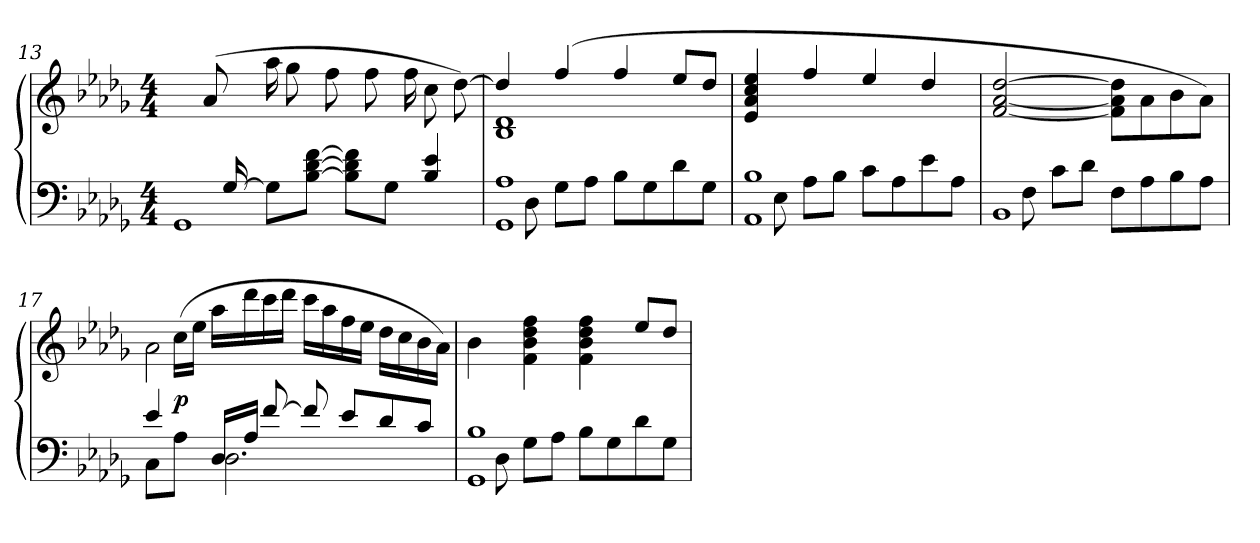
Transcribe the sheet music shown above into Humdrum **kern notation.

**kern	**kern	**dynam
*part1	*part1	*part1
*staff2	*staff1	*staff1/2
*clefF4	*clefG2	*
*k[b-e-a-d-g-]	*k[b-e-a-d-g-]	*
*D-:	*D-:	*
*M4/4	*M4/4	*
=13	=13	=13
*^	*	*
8.ryy	1GG-/	8ryy	.
.	.	(8a-/	.
[16G-/	.	.	.
8G-\L]	.	16aa-\LL	.
.	.	8gg-\	.
[8f\ [8d-\ [8B-\J	.	.	.
.	.	8ff\J	.
8f\] 8d-\] 8B-\]L	.	.	.
.	.	8ff\L	.
8G-\J	.	.	.
.	.	16ff\JL	.
4e-/ 4B-/	.	8cc\L	.
.	.	[8dd-\J)	.
=14	=14	=14	=14
*	*	*^	*
1A-/ 1GG-/	8ryy	4dd-/]	1d-\ 1B-\	.
.	8D-\	.	.	.
.	8G-\L	(4ff/	.	.
.	8A-\J	.	.	.
.	8B-\L	4ff/	.	.
.	8G-\	.	.	.
.	8d-\	8ee-/L	.	.
.	8G-\J	8dd-/J	.	.
*	*	*v	*v	*
=15	=15	=15	=15
1B-\ 1AA-\	8ryy	4ee-/ 4cc/ 4a-/ 4e-/	.
.	8E-\	.	.
.	8A-\L	4ff/	.
.	8B-\J	.	.
.	8c\L	4ee-/	.
.	8A-\	.	.
.	8e-\	4dd-/	.
.	8A-\J	.	.
=16	=16	=16	=16
1BB-/	8ryy	[2dd-/ [2a-/ [2f/	.
.	8F\	.	.
.	8c\L	.	.
.	8d-\J	.	.
.	8F\L	8dd-\] 8a-\] 8f\]L	.
.	8A-\	8a-\	.
.	8B-\	8b-\	.
.	8A-\J	8a-\J)	.
=17	=17	=17	=17
*	*	*^	*
4e-/	8C\L	8ryy	2a-\	.
.	8A-\J	(16cc\LL	.	p
.	.	16ee-\JJ	.	.
16D-/LL	2.D-\	16aa-\LL	.	.
16A-/JJ	.	16ddd-\	.	.
[8f/	.	16ccc\	.	.
.	.	16ddd-\JJ	.	.
8f/]	.	16ccc\LL	2ryy	.
.	.	16aa-\	.	.
8e-/L	.	16ff\	.	.
.	.	16ee-\JJ	.	.
8d-/	.	16dd-\LL	.	.
.	.	16cc\	.	.
8c/J	.	16b-\	.	.
.	.	16a-\JJ)	.	.
*	*	*v	*v	*
=18	=18	=18	=18
1B-\ 1GG-\	8ryy	4b-\	.
.	8D-\	.	.
.	8G-\L	4ff\ 4dd-\ 4b-\ 4f\	.
.	8A-\J	.	.
.	8B-\L	4ff\ 4dd-\ 4b-\ 4f\	.
.	8G-\	.	.
.	8d-\	8ee-/L	.
.	8G-\J	8dd-/J	.
*v	*v	*	*
=	=	=
*-	*-	*-
